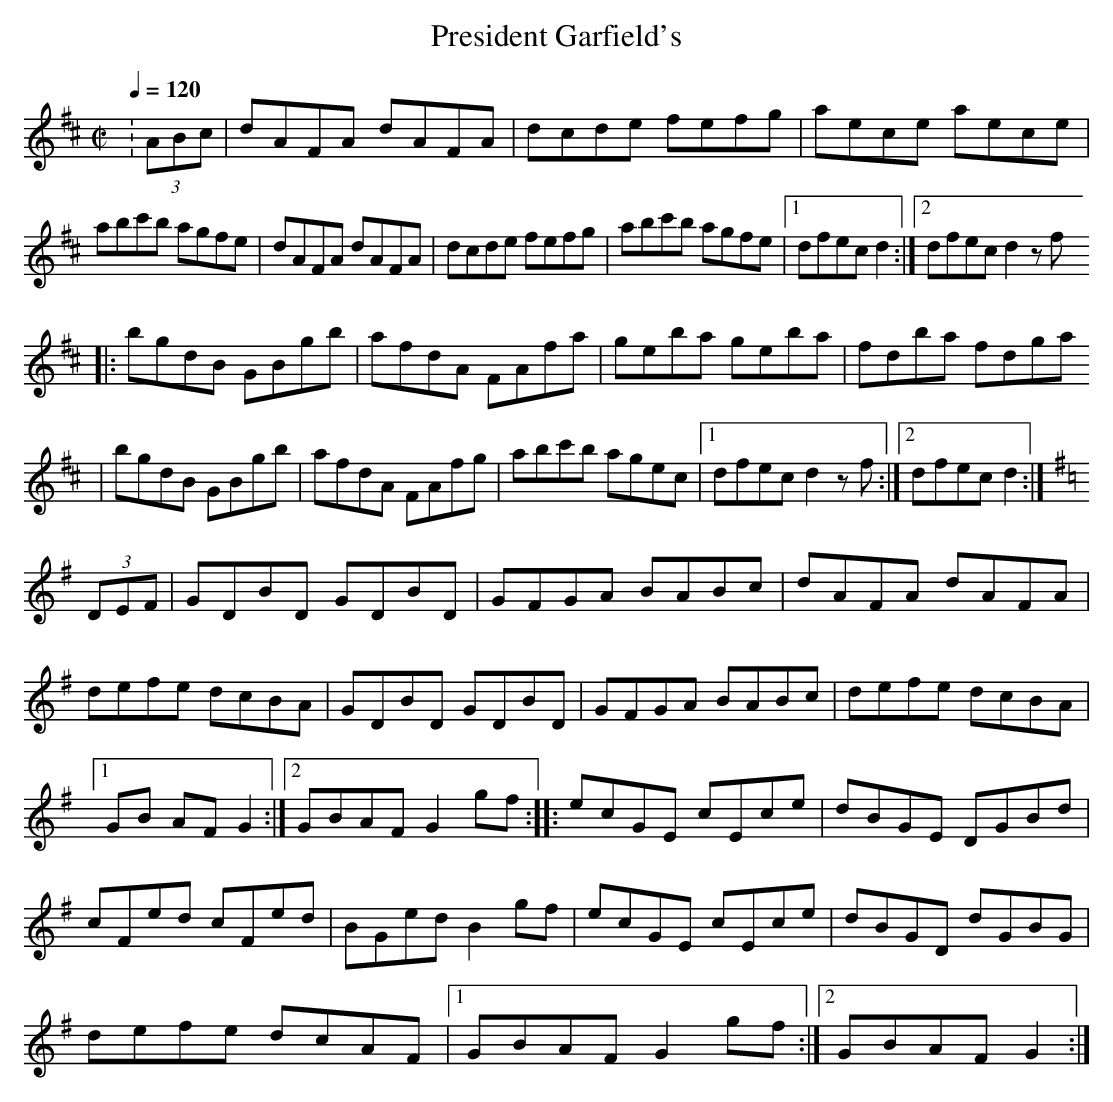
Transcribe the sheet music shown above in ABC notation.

X:1
T:President Garfield's
Q:1/4=120
V:1
M:C|
L:1/8
K:D
:(3ABc |dAFA dAFA |dcde fefg |aece aece |
abc'b agfe |dAFA dAFA |dcde fefg |abc'b agfe |1 dfec d2  :|2 dfec d2zf
|:bgdB GBgb |afdA FAfa | geba geba |fdba fdga
|bgdB GBgb | afdA FAfg |abc'b agec |1 dfec d2zf :|2 dfec d2 :|
K:G
(3DEF |GDBD GDBD |GFGA BABc |dAFA dAFA |
defe dcBA |GDBD GDBD |GFGA BABc |defe dcBA |1
GB AF G2 :|2GBAF G2 gf ::ecGE cEce |dBGE DGBd |
cFed cFed |BGed B2 gf |ecGE cEce |dBGD dGBG |
defe dcAF |1GBAF G2gf :|2GBAF G2 :|
